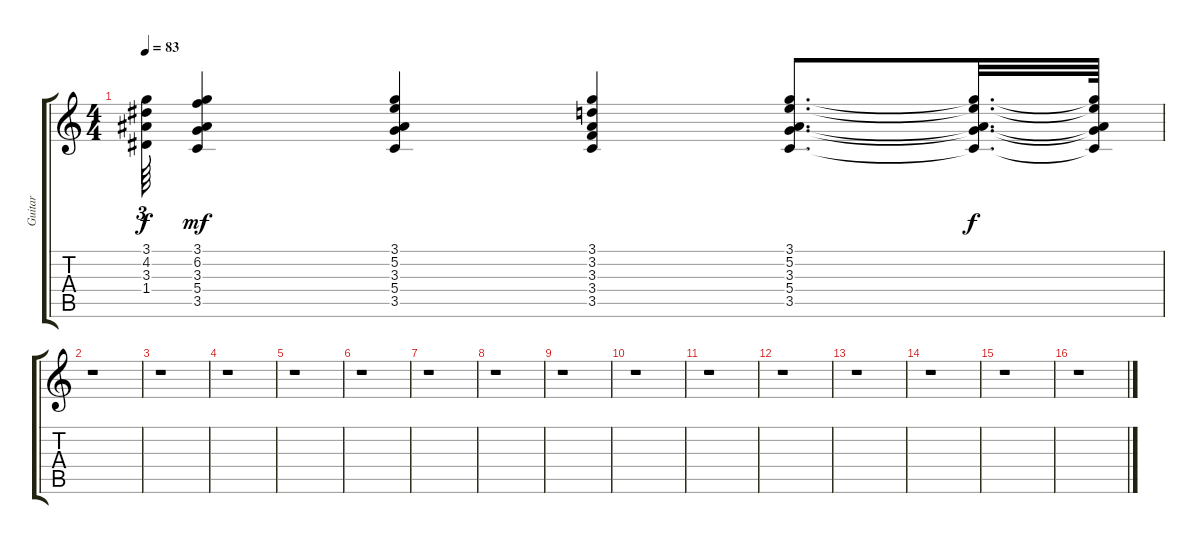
\track ("Guitar" "Guitar") {instrument electricguitarclean}
\staff {score tabs}
\tuning (E4 B3 G3 D3 A2 E2) {hide}
\ts (4 4)
\tempo 83
\clef g2
\ks c
(3.1{t} 4.2{t} 3.3{t} 1.4{t}).64{tu (3 2) dy f} (3.1 6.2 3.3 5.4 3.5).4{dy mf} (3.1 5.2 3.3 5.4 3.5).4 (3.1 3.2 3.3 3.4 3.5).4 (3.1 5.2 3.3 5.4 3.5).8{d} (3.1{t} 5.2{t} 3.3{t} 5.4{t} 3.5{t}).32{d dy f} (3.1{t} 5.2{t} 3.3{t} 5.4{t} 3.5{t}).64 |
r.1 |
r.1 |
r.1 |
r.1 |
r.1 |
r.1 |
r.1 |
r.1 |
r.1 |
r.1 |
r.1 |
r.1 |
r.1 |
r.1 |
r.1
